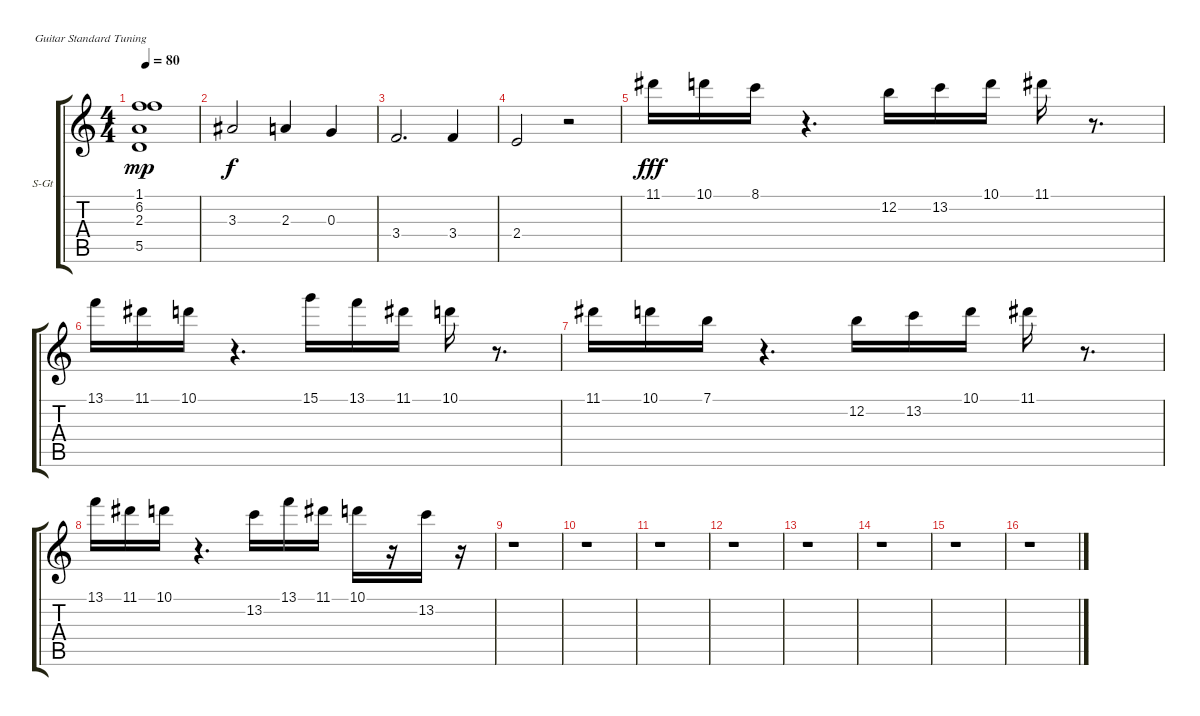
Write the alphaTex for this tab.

\bracketExtendMode groupsimilarinstruments
\firstSystemTrackNameOrientation horizontal
\otherSystemsTrackNameOrientation horizontal
\track ("Violons sopranos 1" "S-Gt") {instrument stringensemble1}
\staff {score tabs}
\tuning (E4 B3 G3 D3 A2 E2)
\displaytranspose 12
\ts (4 4)
\tempo 80
\clef g2
\ks c
(1.1 6.2 2.3 5.5).1{dy mp} |
3.3.2{dy f} 2.3.4 0.3.4 |
3.4.2{d} 3.4.4 |
2.4.2 r.2 |
11.1.16{dy fff} 10.1.16 8.1.16 r.4{d} 12.2.16 13.2.16 10.1.16 11.1.16 r.8{d} |
13.1.16 11.1.16 10.1.16 r.4{d} 15.1.16 13.1.16 11.1.16 10.1.16 r.8{d} |
11.1.16 10.1.16 7.1.16 r.4{d} 12.2.16 13.2.16 10.1.16 11.1.16 r.8{d} |
13.1.16 11.1.16 10.1.16 r.4{d} 13.2.16 13.1.16 11.1.16 10.1.16 r.16 13.2.16 r.16 |
r.1 |
r.1 |
r.1 |
r.1 |
r.1 |
r.1 |
r.1 |
r.1
